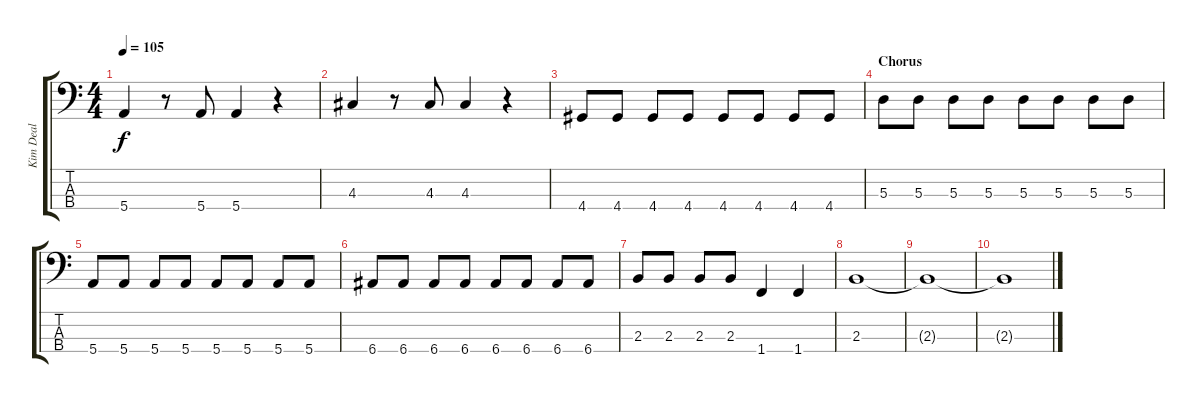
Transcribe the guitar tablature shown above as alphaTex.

\track ("Kim Deal" "Kim Deal") {instrument electricbasspick}
\staff {score tabs}
\tuning (G2 D2 A1 E1) {hide}
\ts (4 4)
\tempo 105
\clef f4
\ks c
5.4.4{dy f} r.8 5.4.8 5.4.4 r.4 |
4.3.4 r.8 4.3.8 4.3.4 r.4 |
4.4.8 4.4.8 4.4.8 4.4.8 4.4.8 4.4.8 4.4.8 4.4.8 |
\section ("" "Chorus")
5.3.8 5.3.8 5.3.8 5.3.8 5.3.8 5.3.8 5.3.8 5.3.8 |
5.4.8 5.4.8 5.4.8 5.4.8 5.4.8 5.4.8 5.4.8 5.4.8 |
6.4.8 6.4.8 6.4.8 6.4.8 6.4.8 6.4.8 6.4.8 6.4.8 |
2.3.8 2.3.8 2.3.8 2.3.8 1.4.4 1.4.4 |
2.3.1 |
2.3{t}.1 |
2.3{t}.1
